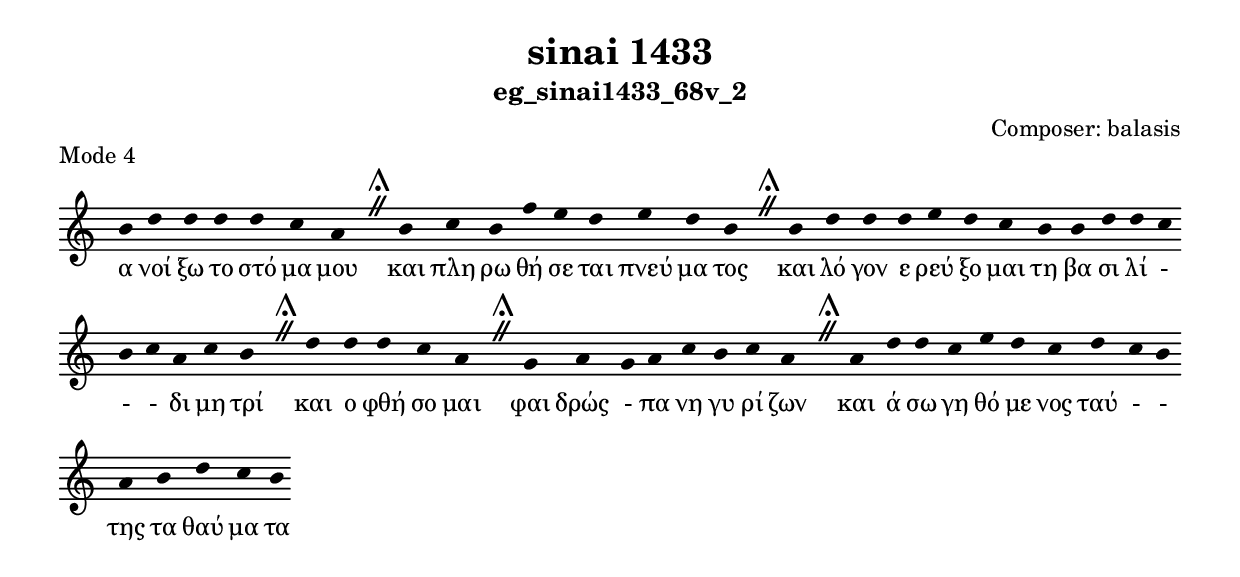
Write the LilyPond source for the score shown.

\include "gregorian.ly"

	\header {
 	  title = "sinai 1433"
	  subtitle = "eg_sinai1433_68v_2"
	  composer = "Composer: balasis"
	  piece = "Mode 4"
	}

	chant = {
	  b'4 d''4 d''4 d''4 d''4 c''4 a'4 \divisioMaior
 b'4 c''4 b'4 f''4 e''4 d''4 e''4 d''4 b'4 \divisioMaior
 b'4 d''4 d''4 d''4 e''4 d''4 c''4 b'4 b'4 d''4 d''4 c''4 b'4 c''4 a'4 c''4 b'4 \divisioMaior
 d''4 d''4 d''4 c''4 a'4 \divisioMaior
 g'4 a'4 g'4 a'4 c''4 b'4 c''4 a'4 \divisioMaior
 a'4 d''4 d''4 c''4 e''4 d''4 c''4 d''4 c''4 b'4 a'4 b'4 d''4 c''4 b'4\finalis
	}

	verba = \lyricmode {α νοί ξω το στό μα μου 
και πλη ρω θή σε ται πνεύ μα τος 
και λό γον ε ρεύ ξο μαι τη βα σι λί -  -  - δι μη τρί 
και ο φθή σο μαι 
φαι δρώς - πα νη γυ ρί ζων 
και ά σω γη θό με νος ταύ -  - της τα θαύ μα τα 
	}


	\score {
	  \new Staff <<
	  \new Voice = "melody" \chant
	  \new Lyrics = "one" \lyricsto melody \verba
	  >>
	  \layout {
	    \context {
	      \Staff
	      \remove "Time_signature_engraver"
	      \remove "Bar_engraver"
	    }
	    \context {
	      \Voice
	      \remove "Stem_engraver"
	    }
	  }
	}